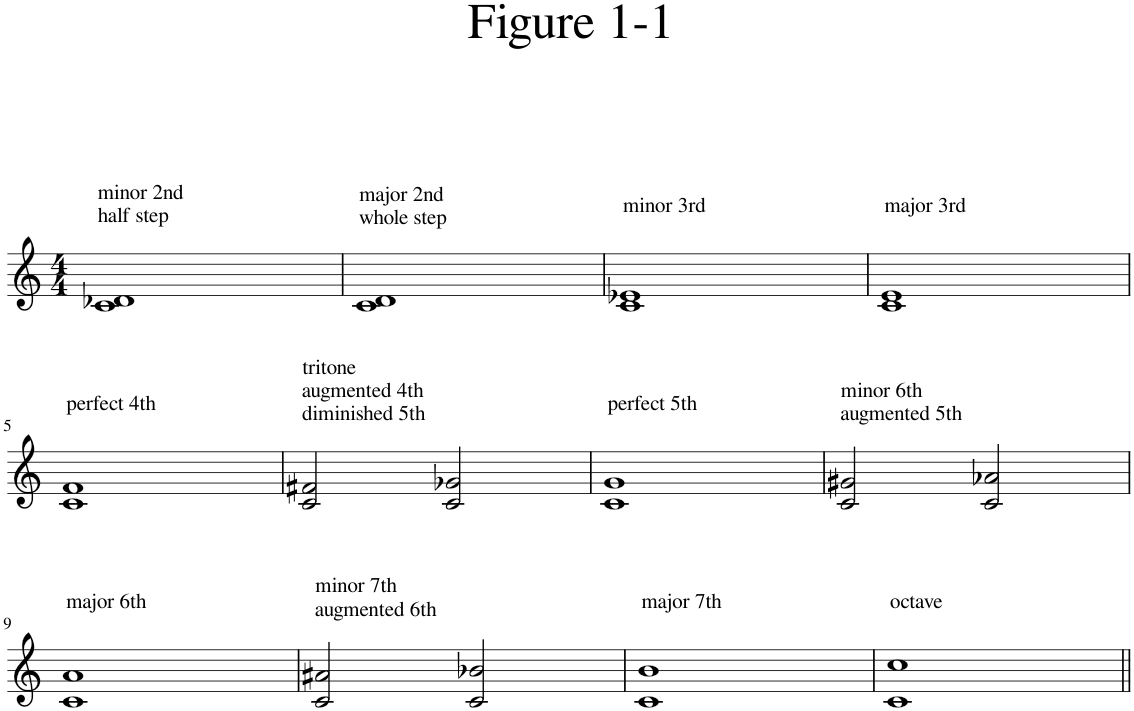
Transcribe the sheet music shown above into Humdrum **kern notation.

**kern
*part1
*staff1
*I"Piano
*I'Pno.
*clefG2
*k[]
*M4/4
=1
!LO:TX:a:t=minor 2nd
!LO:TX:a:t=half step
1c 1d-X
=2
!LO:TX:a:t=major 2nd
!LO:TX:a:t=whole step
1c 1d
=3
!LO:TX:a:t=minor 3rd
1c 1e-X
=4
!LO:TX:a:t=major 3rd
1c 1e
!!LO:LB:g=z
=5
!LO:TX:a:t=perfect 4th
1c 1f
=6
!LO:TX:a:t=tritone
!LO:TX:a:t=augmented 4th
!LO:TX:a:t=diminished 5th
2c/ 2f#X/
2c/ 2g-X/
=7
!LO:TX:a:t=perfect 5th
1c 1g
=8
!LO:TX:a:t=minor 6th
!LO:TX:a:t=augmented 5th
2c/ 2g#X/
2c/ 2a-X/
!!LO:LB:g=z
=9
!LO:TX:a:t=major 6th
1c 1a
=10
!LO:TX:a:t=minor 7th
!LO:TX:a:t=augmented 6th
2c/ 2a#X/
2c/ 2b-X/
=11
!LO:TX:a:t=major 7th
1c 1b
=12
!LO:TX:a:t=octave
1c 1cc
=||
*-
